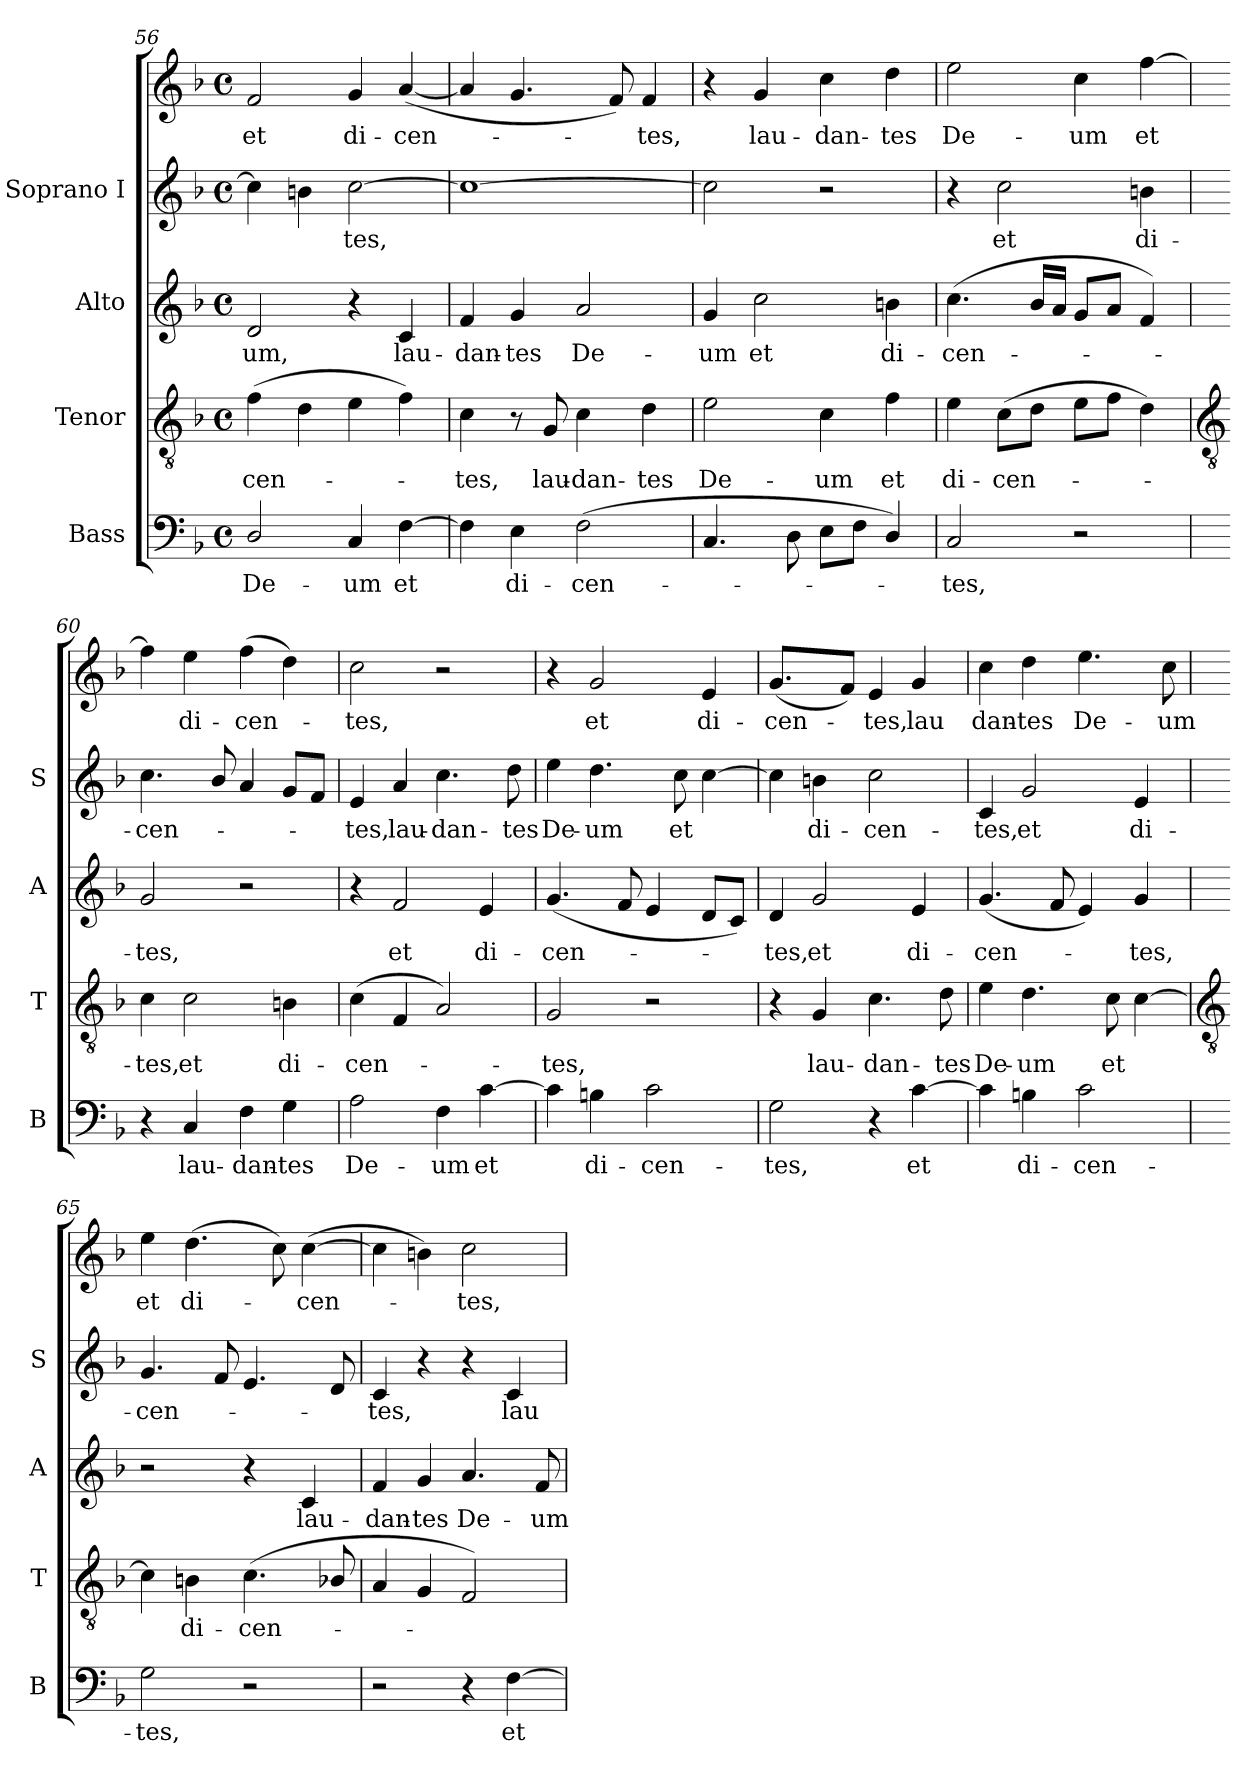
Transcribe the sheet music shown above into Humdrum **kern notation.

**kern	**text	**kern	**text	**kern	**text	**kern	**text	**kern	**text
*part4	*part4	*part3	*part3	*part2	*part2	*part1	*part1	*part1	*part1
*staff5	*staff5	*staff4	*staff4	*staff3	*staff3	*staff2	*staff2	*staff1	*staff1
*I"Bass	*	*I"Tenor	*	*I"Alto	*	*I"Soprano I	*	*	*
*I'B	*	*I'T	*	*I'A	*	*I'S	*	*	*
*clefF4	*	*clefGv2	*	*clefG2	*	*clefG2	*	*clefG2	*
*k[b-]	*	*k[b-]	*	*k[b-]	*	*k[b-]	*	*k[b-]	*
*F:	*	*F:	*	*F:	*	*F:	*	*F:	*
*M4/4	*	*M4/4	*	*M4/4	*	*M4/4	*	*M4/4	*
*met(c)	*	*met(c)	*	*met(c)	*	*met(c)	*	*met(c)	*
=56	=56	=56	=56	=56	=56	=56	=56	=56	=56
!	!LO:LY:b	!	!LO:LY:b	!	!LO:LY:b	!	!	!	!LO:LY:b
2D/	De-	(>4f	-cen-	2d	um,	4cc]	.	2f	et
.	.	4d	.	.	.	4bn	.	.	.
!	!LO:LY:b	!	!	!	!	!	!LO:LY:b	!	!LO:LY:b
4C	-um	4e	.	4r	.	[2cc	tes,	4g	di-
!	!LO:LY:b	!	!	!	!LO:LY:b	!	!	!	!LO:LY:b
[4F	et	4f)	.	4c	lau-	.	.	(<[4a	-cen-
=57	=57	=57	=57	=57	=57	=57	=57	=57	=57
!	!	!	!LO:LY:b	!	!LO:LY:b	!	!	!	!
4F]	.	4c	tes,	4f	-dan-	1cc_	.	4a]	.
!	!LO:LY:b	!	!	!	!LO:LY:b	!	!	!	!
4E	di-	8r	.	4g	-tes	.	.	4.g	.
!	!	!	!LO:LY:b	!	!	!	!	!	!
.	.	8G	lau-	.	.	.	.	.	.
!	!LO:LY:b	!	!LO:LY:b	!	!LO:LY:b	!	!	!	!
(>2F	-cen-	4c	-dan-	2a	De-	.	.	.	.
.	.	.	.	.	.	.	.	8f)	.
!	!	!	!LO:LY:b	!	!	!	!	!	!LO:LY:b
.	.	4d	-tes	.	.	.	.	4f	tes,
=58	=58	=58	=58	=58	=58	=58	=58	=58	=58
!	!	!	!LO:LY:b	!	!LO:LY:b	!	!	!	!
4.C	.	2e	De-	4g	-um	2cc]	.	4r	.
!	!	!	!	!	!LO:LY:b	!	!	!	!LO:LY:b
.	.	.	.	2cc	et	.	.	4g	lau-
8D	.	.	.	.	.	.	.	.	.
!	!	!	!LO:LY:b	!	!	!	!	!	!LO:LY:b
8EL	.	4c	-um	.	.	2r	.	4cc	-dan-
8FJ	.	.	.	.	.	.	.	.	.
!	!	!	!LO:LY:b	!	!LO:LY:b	!	!	!	!LO:LY:b
4D/)	.	4f	et	4bn	di-	.	.	4dd	-tes
=59	=59	=59	=59	=59	=59	=59	=59	=59	=59
!	!LO:LY:b	!	!LO:LY:b	!	!LO:LY:b	!	!	!	!LO:LY:b
2C	tes,	4e	di-	(<4.cc	-cen-	4r	.	2ee	De-
!	!	!	!LO:LY:b	!	!	!	!LO:LY:b	!	!
.	.	(>8cL	-cen-	.	.	2cc	et	.	.
.	.	8dJ	.	16b-LL	.	.	.	.	.
.	.	.	.	16aJJ	.	.	.	.	.
!	!	!	!	!	!	!	!	!	!LO:LY:b
2r	.	8eL	.	8gL	.	.	.	4cc	-um
.	.	8fJ	.	8aJ	.	.	.	.	.
!	!	!	!	!	!	!	!LO:LY:b	!	!LO:LY:b
.	.	4d)	.	4f)	.	4bn	di-	[4ff	et
!!LO:LB:g=z
=60	=60	=60	=60	=60	=60	=60	=60	=60	=60
*	*	*clefGv2	*	*	*	*	*	*	*
!	!	!	!LO:LY:b	!	!LO:LY:b	!	!LO:LY:b	!	!
4r	.	4c	tes,	2g	tes,	4.cc	cen-	4ff]	.
!	!LO:LY:b	!	!LO:LY:b	!	!	!	!	!	!LO:LY:b
4C	lau-	2c	et	.	.	.	.	4ee	-di-
.	.	.	.	.	.	8b-/	.	.	.
!	!LO:LY:b	!	!	!	!	!	!	!	!LO:LY:b
4F	-dan-	.	.	2r	.	4a	.	(>4ff	-cen-
!	!LO:LY:b	!	!LO:LY:b	!	!	!	!	!	!
4G	-tes	4Bn	di-	.	.	8gL	.	4dd)	.
.	.	.	.	.	.	8fJ	.	.	.
=61	=61	=61	=61	=61	=61	=61	=61	=61	=61
!	!LO:LY:b	!	!LO:LY:b	!	!	!	!LO:LY:b	!	!LO:LY:b
2A	De-	(<4c	-cen-	4r	.	4e	tes,	2cc	tes,
!	!	!	!	!	!LO:LY:b	!	!LO:LY:b	!	!
.	.	4F	.	2f	et	4a	lau-	.	.
!	!LO:LY:b	!	!	!	!	!	!LO:LY:b	!	!
4F	-um	2A)	.	.	.	4.cc	-dan-	2r	.
!	!LO:LY:b	!	!	!	!LO:LY:b	!	!	!	!
[4c	et	.	.	4e	di-	.	.	.	.
!	!	!	!	!	!	!	!LO:LY:b	!	!
.	.	.	.	.	.	8dd	-tes	.	.
=62	=62	=62	=62	=62	=62	=62	=62	=62	=62
!	!	!	!LO:LY:b	!	!LO:LY:b	!	!LO:LY:b	!	!
4c]	.	2G	tes,	(<4.g	-cen-	4ee	-De-	4r	.
!	!LO:LY:b	!	!	!	!	!	!LO:LY:b	!	!LO:LY:b
4Bn	di-	.	.	.	.	4.dd	-um	2g	et
.	.	.	.	8f	.	.	.	.	.
!	!LO:LY:b	!	!	!	!	!	!	!	!
2c	-cen-	2r	.	4e	.	.	.	.	.
!	!	!	!	!	!	!	!LO:LY:b	!	!
.	.	.	.	.	.	8ccL	et	.	.
!	!	!	!	!	!	!	!	!	!LO:LY:b
.	.	.	.	8dL	.	[4cc	.	4e	di-
.	.	.	.	8cJ)	.	.	.	.	.
=63	=63	=63	=63	=63	=63	=63	=63	=63	=63
!	!LO:LY:b	!	!	!	!LO:LY:b	!	!	!	!LO:LY:b
2G	-tes,	4r	.	4d	tes,	4cc]	.	(<4.g	cen-
!	!	!	!LO:LY:b	!	!LO:LY:b	!	!LO:LY:b	!	!
.	.	4G	lau-	2g	et	4bn	di-	.	.
.	.	.	.	.	.	.	.	8fJ)	.
!	!	!	!LO:LY:b	!	!	!	!LO:LY:b	!	!LO:LY:b
4r	.	4.c	-dan-	.	.	2cc	-cen-	4e	tes,
!	!LO:LY:b	!	!	!	!LO:LY:b	!	!	!	!LO:LY:b
[4c	et	.	.	4e	di-	.	.	4g	lau
!	!	!	!LO:LY:b	!	!	!	!	!	!
.	.	8d	-tes	.	.	.	.	.	.
=64	=64	=64	=64	=64	=64	=64	=64	=64	=64
!	!	!	!LO:LY:b	!	!LO:LY:b	!	!LO:LY:b	!	!LO:LY:b
4c]	.	4e	De-	(<4.g	-cen-	4c	tes,	4cc	-dan-
!	!LO:LY:b	!	!LO:LY:b	!	!	!	!LO:LY:b	!	!LO:LY:b
4Bn	di-	4.d	-um	.	.	2g	et	4dd	-tes
.	.	.	.	8f	.	.	.	.	.
!	!LO:LY:b	!	!	!	!	!	!	!	!LO:LY:b
2c	-cen-	.	.	4e)	.	.	.	4.ee	De-
!	!	!	!LO:LY:b	!	!	!	!	!	!
.	.	8cL	et	.	.	.	.	.	.
!	!	!	!	!	!LO:LY:b	!	!LO:LY:b	!	!
.	.	[4c	.	4g	tes,	4e	di-	.	.
!	!	!	!	!	!	!	!	!	!LO:LY:b
.	.	.	.	.	.	.	.	8cc	-um
!!LO:LB:g=z
=65	=65	=65	=65	=65	=65	=65	=65	=65	=65
*	*	*clefGv2	*	*	*	*	*	*	*
!	!LO:LY:b	!	!	!	!	!	!LO:LY:b	!	!LO:LY:b
2G	-tes,	4c]	.	2r	.	4.g	cen-	4ee	-et
!	!	!	!LO:LY:b	!	!	!	!	!	!LO:LY:b
.	.	4Bn	di-	.	.	.	.	(>4.dd	di-
.	.	.	.	.	.	8f	.	.	.
!	!	!	!LO:LY:b	!	!	!	!	!	!
2r	.	(<4.c	-cen-	4r	.	4.e	.	.	.
.	.	.	.	.	.	.	.	8cc)	.
!	!	!	!	!	!LO:LY:b	!	!	!	!LO:LY:b
.	.	.	.	4c	lau-	.	.	(>[4cc	cen-
.	.	8B-X/	.	.	.	8d	.	.	.
=66	=66	=66	=66	=66	=66	=66	=66	=66	=66
!	!	!	!	!	!LO:LY:b	!	!LO:LY:b	!	!
2r	.	4A	.	4f	-dan-	4c	tes,	4cc]	.
!	!	!	!	!	!LO:LY:b	!	!	!	!
.	.	4G	.	4g	-tes	4r	.	4bn)	.
!	!	!	!	!	!LO:LY:b	!	!	!	!LO:LY:b
4r	.	2F)	.	4.a	De-	4r	.	2cc	tes,
!	!LO:LY:b	!	!	!	!	!	!LO:LY:b	!	!
[4F	et	.	.	.	.	4c	lau-	.	.
!	!	!	!	!	!LO:LY:b	!	!	!	!
.	.	.	.	8f	-um	.	.	.	.
=	=	=	=	=	=	=	=	=	=
*-	*-	*-	*-	*-	*-	*-	*-	*-	*-
